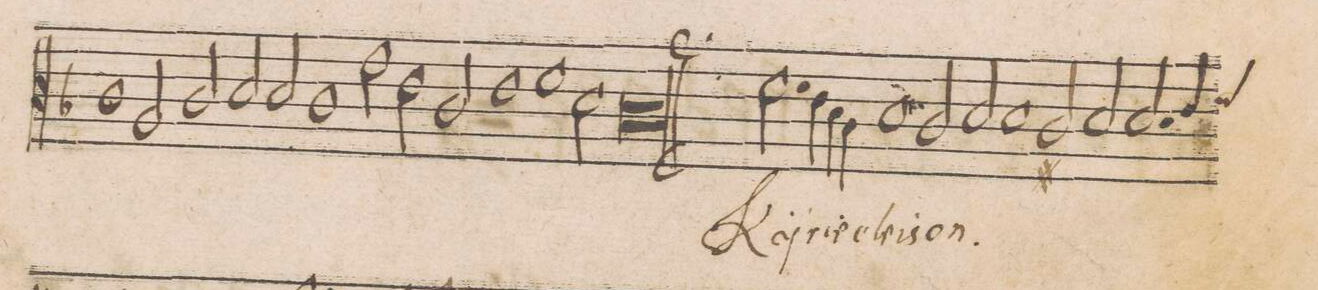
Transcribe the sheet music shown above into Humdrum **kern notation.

**kern	**text
*I"CANTVS	*
*clefC2	*
*k[b-]	*
*met(C|)	*
*M2/1	*
1c	.
2A/	.
2c/	.
=25	=25
2d/	.
2d/	.
1c	.
=26	=26
2g\	.
2e\	.
2c/	.
1e	.
=27	=27
1f	.
2d\	.
=28	=28
0c	.
=29||	=29||
2.f\	Kÿ-
4e\	-ri-
4d\	-e
4c\	e-
1d	-lei-
=30	=30
.	-son.
2c/	.
2d/	.
1d	.
=31	=31
2c#X/	.
2d/	.
2.d/	.
=32	=32
*custos:f	*
4e/	.
*-	*-
